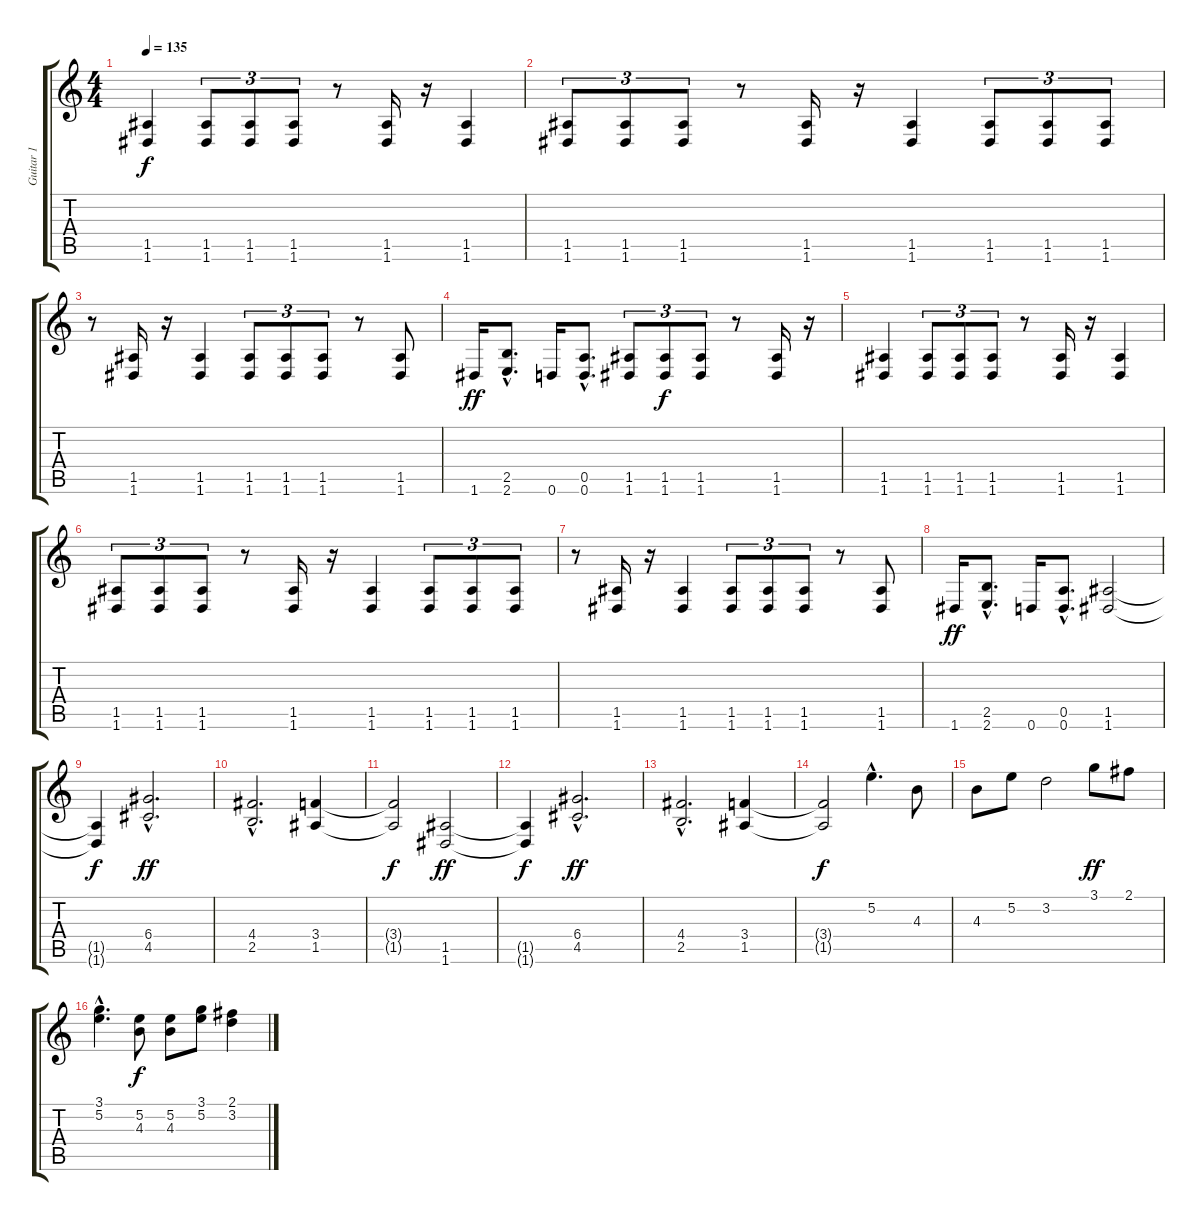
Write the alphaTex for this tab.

\track ("Guitar 1" "Guitar 1") {instrument distortionguitar}
\staff {score tabs}
\tuning (E4 B3 G3 D3 A2 D2) {hide}
\ts (4 4)
\tempo 135
\clef g2
\ks c
(1.5 1.6).4{dy f} (1.5 1.6).8{tu (3 2)} (1.5 1.6).8{tu (3 2)} (1.5 1.6).8{tu (3 2)} r.8 (1.5 1.6).16 r.16 (1.5 1.6).4 |
(1.5 1.6).8{tu (3 2)} (1.5 1.6).8{tu (3 2)} (1.5 1.6).8{tu (3 2)} r.8 (1.5 1.6).16 r.16 (1.5 1.6).4 (1.5 1.6).8{tu (3 2)} (1.5 1.6).8{tu (3 2)} (1.5 1.6).8{tu (3 2)} |
r.8 (1.5 1.6).16 r.16 (1.5 1.6).4 (1.5 1.6).8{tu (3 2)} (1.5 1.6).8{tu (3 2)} (1.5 1.6).8{tu (3 2)} r.8 (1.5 1.6).8 |
1.6.16{dy ff} (2.5{hac} 2.6{hac}).8{d} 0.6.16 (0.5{hac} 0.6{hac}).8{d} (1.5 1.6).8{tu (3 2)} (1.5 1.6).8{tu (3 2) dy f} (1.5 1.6).8{tu (3 2)} r.8 (1.5 1.6).16 r.16 |
(1.5 1.6).4 (1.5 1.6).8{tu (3 2)} (1.5 1.6).8{tu (3 2)} (1.5 1.6).8{tu (3 2)} r.8 (1.5 1.6).16 r.16 (1.5 1.6).4 |
(1.5 1.6).8{tu (3 2)} (1.5 1.6).8{tu (3 2)} (1.5 1.6).8{tu (3 2)} r.8 (1.5 1.6).16 r.16 (1.5 1.6).4 (1.5 1.6).8{tu (3 2)} (1.5 1.6).8{tu (3 2)} (1.5 1.6).8{tu (3 2)} |
r.8 (1.5 1.6).16 r.16 (1.5 1.6).4 (1.5 1.6).8{tu (3 2)} (1.5 1.6).8{tu (3 2)} (1.5 1.6).8{tu (3 2)} r.8 (1.5 1.6).8 |
1.6.16{dy ff} (2.5{hac} 2.6{hac}).8{d} 0.6.16 (0.5{hac} 0.6{hac}).8{d} (1.5 1.6).2{balance 16} |
(1.5{t} 1.6{t}).4{dy f} (6.4{hac} 4.5{hac}).2{d dy ff} |
(4.4{hac} 2.5{hac}).2{d} (3.4 1.5).4 |
(3.4{t} 1.5{t}).2{dy f} (1.5 1.6).2{dy ff} |
(1.5{t} 1.6{t}).4{dy f} (6.4{hac} 4.5{hac}).2{d dy ff} |
(4.4{hac} 2.5{hac}).2{d} (3.4 1.5).4 |
(3.4{t} 1.5{t}).2{dy f} 5.2{hac}.4{d balance 8} 4.3.8 |
4.3.8 5.2.8 3.2.2 3.1.8{dy ff} 2.1.8 |
(3.1{hac} 5.2{hac}).4{d} (5.2 4.3).8{dy f} (5.2 4.3).8 (3.1 5.2).8 (2.1 3.2).4
